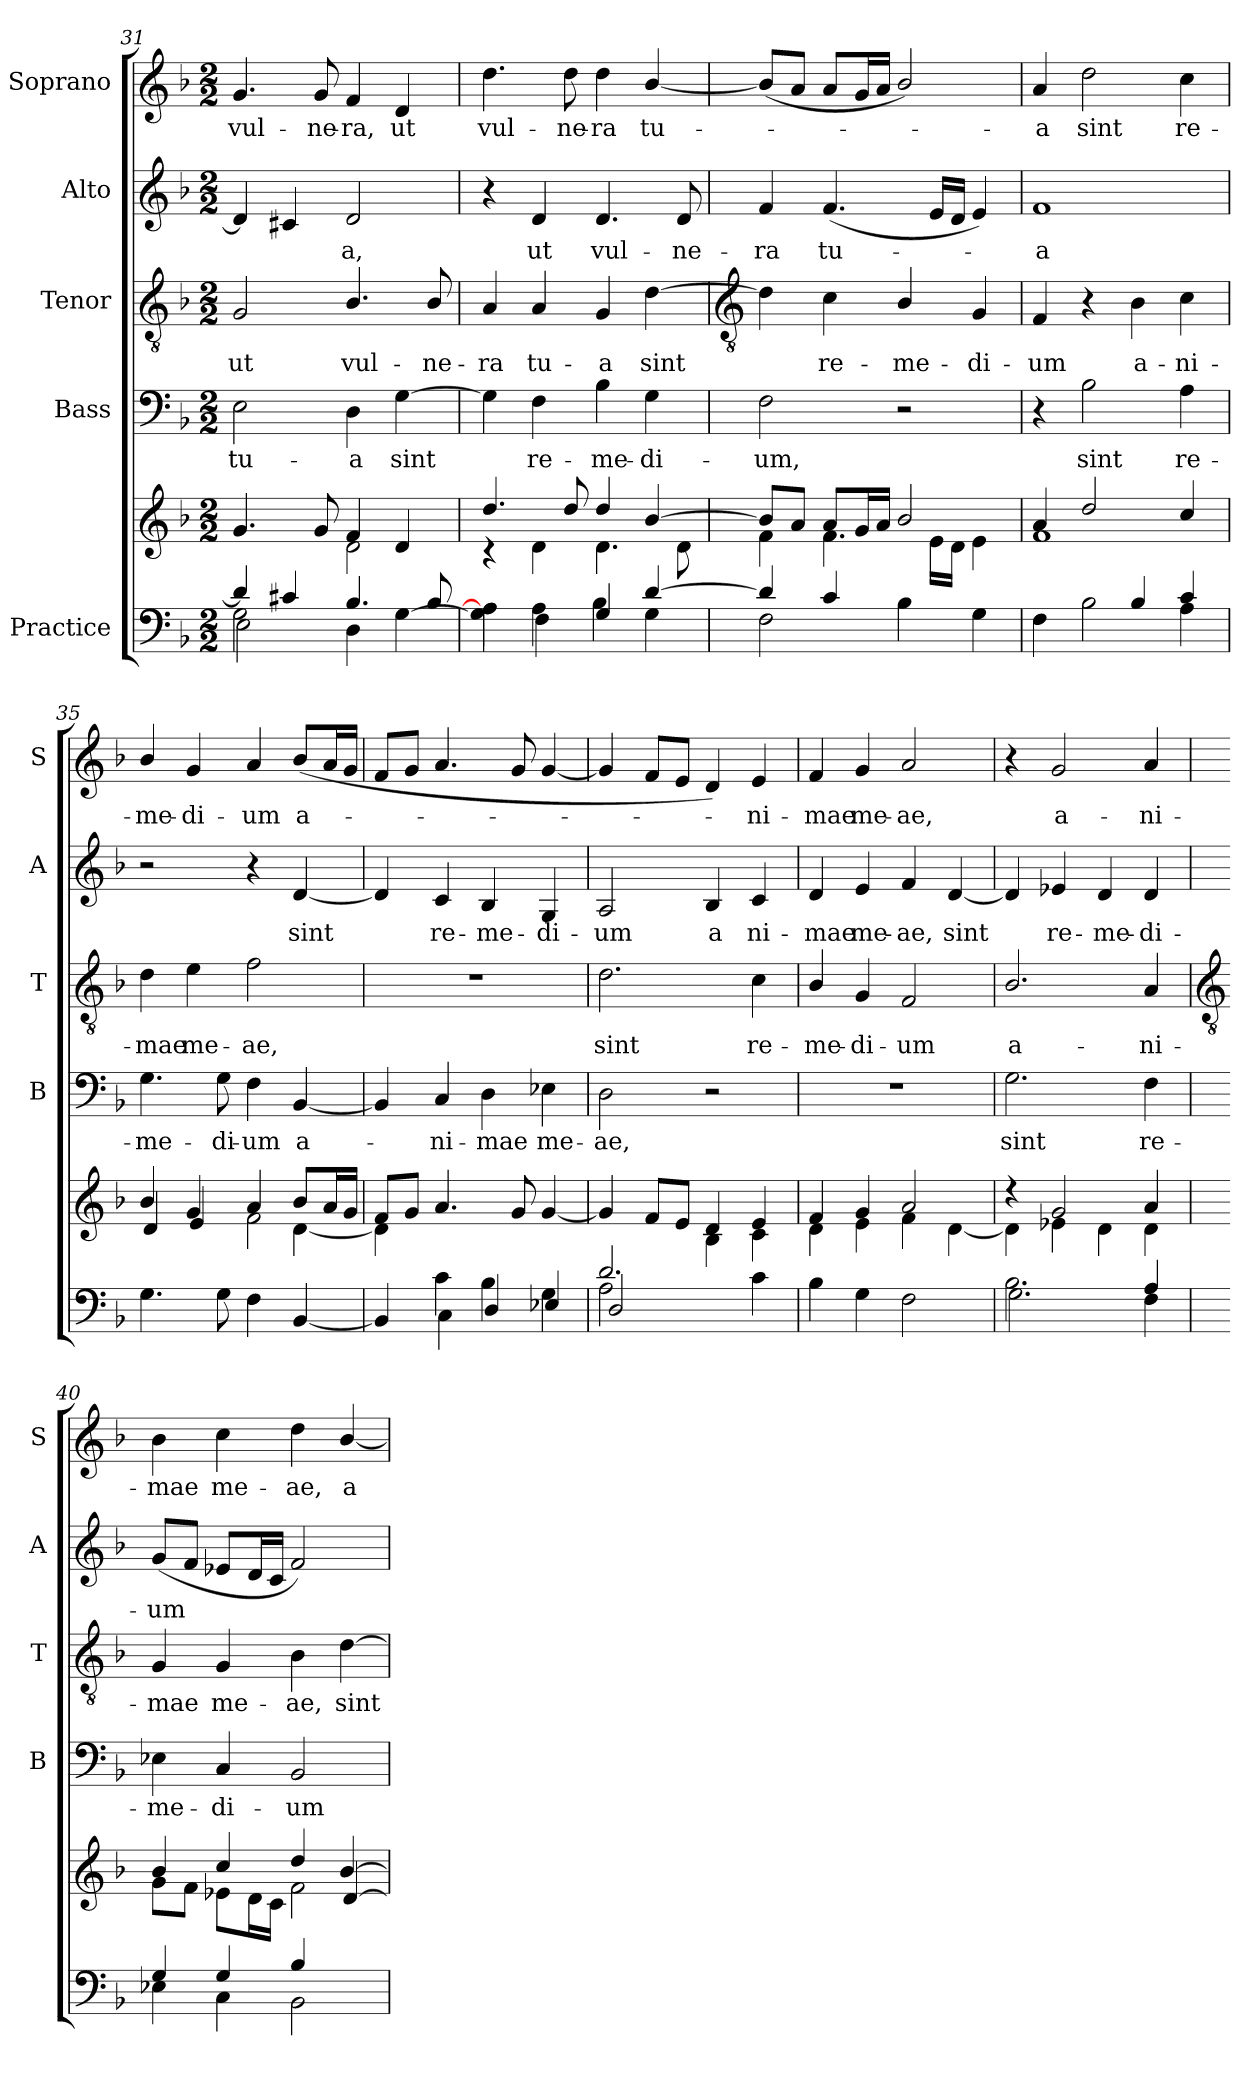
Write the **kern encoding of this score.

**kern	**kern	**kern	**text	**kern	**text	**kern	**text	**kern	**text
*part5	*part5	*part4	*part4	*part3	*part3	*part2	*part2	*part1	*part1
*staff6	*staff5	*staff4	*staff4	*staff3	*staff3	*staff2	*staff2	*staff1	*staff1
*I"Practice	*	*I"Bass	*	*I"Tenor	*	*I"Alto	*	*I"Soprano	*
*	*	*I'B	*	*I'T	*	*I'A	*	*I'S	*
*clefF4	*clefG2	*clefF4	*	*clefGv2	*	*clefG2	*	*clefG2	*
*k[b-]	*k[b-]	*k[b-]	*	*k[b-]	*	*k[b-]	*	*k[b-]	*
*F:	*F:	*F:	*	*F:	*	*F:	*	*F:	*
*M2/2	*M2/2	*M2/2	*	*M2/2	*	*M2/2	*	*M2/2	*
=31	=31	=31	=31	=31	=31	=31	=31	=31	=31
*^	*^	*	*	*	*	*	*	*	*
*	*^	*	*	*	*	*	*	*	*	*	*
!	!	!	!	!	!	!LO:LY:b	!	!LO:LY:b	!	!	!	!LO:LY:b
4d/]	2G	2E\	4.g	2ryy	2E	tu-	2G	ut	4d]	.	4.g	vul-
4c#X/	.	.	.	.	.	.	.	.	4c#X	.	.	.
!	!	!	!	!	!	!	!	!	!	!	!	!LO:LY:b
.	.	.	8g	.	.	.	.	.	.	.	8g	-ne-
!	!	!	!	!	!	!LO:LY:b	!	!LO:LY:b	!	!LO:LY:b	!	!LO:LY:b
2ryy	4.B-/	4D\	4f	2d\	4D	-a	4.B-/	vul-	2d	a,	4f	-ra,
!	!	!	!	!	!	!LO:LY:b	!	!	!	!	!	!LO:LY:b
.	.	[4G\	4d	.	[4G	sint	.	.	.	.	4d	ut
!	!	!	!	!	!	!	!	!LO:LY:b	!	!	!	!
.	8B-/	.	.	.	.	.	8B-/	-ne-	.	.	.	.
*	*v	*v	*	*	*	*	*	*	*	*	*	*
=32	=32	=32	=32	=32	=32	=32	=32	=32	=32	=32	=32
!	!	!	!	!	!	!	!LO:LY:b	!	!	!	!LO:LY:b
4A\	4G\] 4A\]	4.dd/	4r	4G]	.	4A	-ra	4r	.	4.dd	vul-
!	!	!	!	!	!LO:LY:b	!	!LO:LY:b	!	!LO:LY:b	!	!
4A\	4F\	.	4d\	4F	re-	4A	tu-	4d	ut	.	.
!	!	!	!	!	!	!	!	!	!	!	!LO:LY:b
.	.	8dd/	.	.	.	.	.	.	.	8dd	-ne-
!	!	!	!	!	!LO:LY:b	!	!LO:LY:b	!	!LO:LY:b	!	!LO:LY:b
4G	4B-\	4dd/	4.d\	4B-	-me-	4G	-a	4.d	vul-	4dd	-ra
!	!	!	!	!	!LO:LY:b	!	!LO:LY:b	!	!	!	!LO:LY:b
[4d	4G\	[4b-/	.	4G	-di-	[4d	sint	.	.	[4b-/	tu-
!	!	!	!	!	!	!	!	!	!LO:LY:b	!	!
.	.	.	8d\	.	.	.	.	8d	-ne-	.	.
!!LO:LB:g=z
=33	=33	=33	=33	=33	=33	=33	=33	=33	=33	=33	=33
*	*	*	*	*	*	*clefGv2	*	*	*	*	*
!	!	!	!	!	!LO:LY:b	!	!	!	!LO:LY:b	!	!
4d/]	2F	8b-L]	4f\	2F	-um,	4d]	.	4f	-ra	(<8b-L]	.
.	.	8aJ	.	.	.	.	.	.	.	8aJ	.
!	!	!	!	!	!	!	!LO:LY:b	!	!LO:LY:b	!	!
4c/	.	8aL	4.f\	.	.	4c	re-	(<4.f	tu-	8aL	.
.	.	16gL	.	.	.	.	.	.	.	16gL	.
.	.	16aJJ	.	.	.	.	.	.	.	16aJJ	.
!	!	!	!	!	!	!	!LO:LY:b	!	!	!	!
4B-\	2ryy	2b-/	.	2r	.	4B-/	-me-	.	.	2b-/)	.
.	.	.	16e\LL	.	.	.	.	16eLL	.	.	.
.	.	.	16d\JJ	.	.	.	.	16dJJ	.	.	.
!	!	!	!	!	!	!	!LO:LY:b	!	!	!	!
4G	.	.	4e\	.	.	4G	-di-	4e)	.	.	.
=34	=34	=34	=34	=34	=34	=34	=34	=34	=34	=34	=34
!	!	!	!	!	!	!	!LO:LY:b	!	!LO:LY:b	!	!LO:LY:b
4F	4ryy	4a	1f\	4r	.	4F	-um	1f	a	4a	a
!	!	!	!	!	!LO:LY:b	!	!	!	!	!	!LO:LY:b
4ryy	2B-	2dd/	.	2B-	sint	4r	.	.	.	2dd	sint
!	!	!	!	!	!	!	!LO:LY:b	!	!	!	!
4B-/	.	.	.	.	.	4B-	a-	.	.	.	.
!	!	!	!	!	!LO:LY:b	!	!LO:LY:b	!	!	!	!LO:LY:b
4c	4A	4cc/	.	4A	re-	4c	-ni-	.	.	4cc	re-
=35	=35	=35	=35	=35	=35	=35	=35	=35	=35	=35	=35
*	*	*	*^	*	*	*	*	*	*	*	*
!	!	!	!	!	!	!LO:LY:b	!	!LO:LY:b	!	!	!	!LO:LY:b
*v	*v	*	*	*	*	*	*	*	*	*	*	*
4.G	4b-/	2ryy	4d	4.G	-me-	4d	-mae	2r	.	4b-/	-me-
!	!	!	!	!	!	!	!LO:LY:b	!	!	!	!LO:LY:b
.	4g	.	4e	.	.	4e	me-	.	.	4g	-di-
!	!	!	!	!	!LO:LY:b	!	!	!	!	!	!
8G	.	.	.	8G	-di-	.	.	.	.	.	.
!	!	!	!	!	!LO:LY:b	!	!LO:LY:b	!	!	!	!LO:LY:b
4F	4a	4ryy	2f\	4F	-um	2f	-ae,	4r	.	4a	-um
!	!	!	!	!	!LO:LY:b	!	!	!	!LO:LY:b	!	!LO:LY:b
[4BB-	8b-L	[4d\	.	[4BB-	a-	.	.	[4d	sint	(<8b-L	a-
.	16aL	.	.	.	.	.	.	.	.	16aL	.
.	16gJJ	.	.	.	.	.	.	.	.	16gJJ	.
*	*	*v	*v	*	*	*	*	*	*	*	*
=36	=36	=36	=36	=36	=36	=36	=36	=36	=36	=36
*^	*	*	*	*	*	*	*	*	*	*
*	*^	*	*	*	*	*	*	*	*	*	*
4ryy	1ryy	4BB-]	8fL	4d\]	4BB-]	.	1r	.	4d]	.	8fL	.
.	.	.	8gJ	.	.	.	.	.	.	.	8gJ	.
!	!	!	!	!	!	!LO:LY:b	!	!	!	!LO:LY:b	!	!
4c\	.	4C\	4.a	2.ryy	4C	ni-	.	.	4c	re-	4.a	.
!	!	!	!	!	!	!LO:LY:b	!	!	!	!LO:LY:b	!	!
4B-\	.	4D	.	.	4D	-mae	.	.	4B-	-me-	.	.
.	.	.	8g	.	.	.	.	.	.	.	8g	.
!	!	!	!	!	!	!LO:LY:b	!	!	!	!LO:LY:b	!	!
4G\	.	4E-X	[4g	.	4E-X	me-	.	.	4G	-di-	[4g	.
=37	=37	=37	=37	=37	=37	=37	=37	=37	=37	=37	=37	=37
!	!	!	!	!	!	!LO:LY:b	!	!LO:LY:b	!	!LO:LY:b	!	!
2A\	2.d/	2D	4g]	2ryy	2D	-ae,	2.d	sint	2A	-um	4g]	.
.	.	.	8fL	.	.	.	.	.	.	.	8fL	.
.	.	.	8eJ	.	.	.	.	.	.	.	8eJ	.
!	!	!	!	!	!	!	!	!	!	!LO:LY:b	!	!
2ryy	.	2ryy	4d	4B-\	2r	.	.	.	4B-	a	4d)	.
!	!	!	!	!	!	!	!	!LO:LY:b	!	!LO:LY:b	!	!LO:LY:b
.	4c\	.	4e	4c\	.	.	4c	re-	4c	ni-	4e	ni-
*	*v	*v	*	*	*	*	*	*	*	*	*	*
=38	=38	=38	=38	=38	=38	=38	=38	=38	=38	=38	=38
!	!	!	!	!	!	!	!LO:LY:b	!	!LO:LY:b	!	!LO:LY:b
4B-\	1ryy	4f	4d\	1r	.	4B-/	-me-	4d	-mae	4f	-mae
!	!	!	!	!	!	!	!LO:LY:b	!	!LO:LY:b	!	!LO:LY:b
4G\	.	4g	4e\	.	.	4G	-di-	4e	me-	4g	me-
!	!	!	!	!	!	!	!LO:LY:b	!	!LO:LY:b	!	!LO:LY:b
2F\	.	2a	4f\	.	.	2F	-um	4f	-ae,	2a	-ae,
!	!	!	!	!	!	!	!	!	!LO:LY:b	!	!
.	.	.	[4d\	.	.	.	.	[4d	sint	.	.
=39	=39	=39	=39	=39	=39	=39	=39	=39	=39	=39	=39
!	!	!	!	!	!LO:LY:b	!	!LO:LY:b	!	!	!	!
2.B-\	2.G	4r	4d\]	2.G	sint	2.B-/	a-	4d]	.	4r	.
!	!	!	!	!	!	!	!	!	!LO:LY:b	!	!LO:LY:b
.	.	2g	4e-X\	.	.	.	.	4e-X	re-	2g	a-
!	!	!	!	!	!	!	!	!	!LO:LY:b	!	!
.	.	.	4d\	.	.	.	.	4d	-me-	.	.
!	!	!	!	!	!LO:LY:b	!	!LO:LY:b	!	!LO:LY:b	!	!LO:LY:b
4A	4F	4a	4d\	4F	re-	4A	-ni-	4d	-di-	4a	-ni-
*	*	*v	*v	*	*	*	*	*	*	*	*
!!LO:LB:g=z
=40	=40	=40	=40	=40	=40	=40	=40	=40	=40	=40
*	*	*	*	*	*clefGv2	*	*	*	*	*
*	*	*^	*	*	*	*	*	*	*	*
*	*	*	*^	*	*	*	*	*	*	*	*
!	!	!	!	!	!	!LO:LY:b	!	!LO:LY:b	!	!LO:LY:b	!	!LO:LY:b
4G	4E-X	4b-/	8g\L	2.ryy	4E-X	-me-	4G	-mae	(<8gL	-um	4b-	-mae
.	.	.	8f\J	.	.	.	.	.	8fJ	.	.	.
!	!	!	!	!	!	!LO:LY:b	!	!LO:LY:b	!	!	!	!LO:LY:b
4G	4C\	4cc/	8e-X\L	.	4C	-di-	4G	me-	8e-XL	.	4cc	me-
.	.	.	16d\L	.	.	.	.	.	16dL	.	.	.
.	.	.	16c\JJ	.	.	.	.	.	16cJJ	.	.	.
!	!	!	!	!	!	!LO:LY:b	!	!LO:LY:b	!	!	!	!LO:LY:b
4B-	2BB-\	4dd/	2f\	.	2BB-	-um	4B-	-ae,	2f)	.	4dd	-ae,
!	!	!	!	!	!	!	!	!LO:LY:b	!	!	!	!LO:LY:b
4ryy	.	[4b-/	.	[4d	.	.	[4d	sint	.	.	[4b-/	a-
*v	*v	*	*	*	*	*	*	*	*	*	*	*
*	*v	*v	*v	*	*	*	*	*	*	*	*
=	=	=	=	=	=	=	=	=	=
*-	*-	*-	*-	*-	*-	*-	*-	*-	*-
